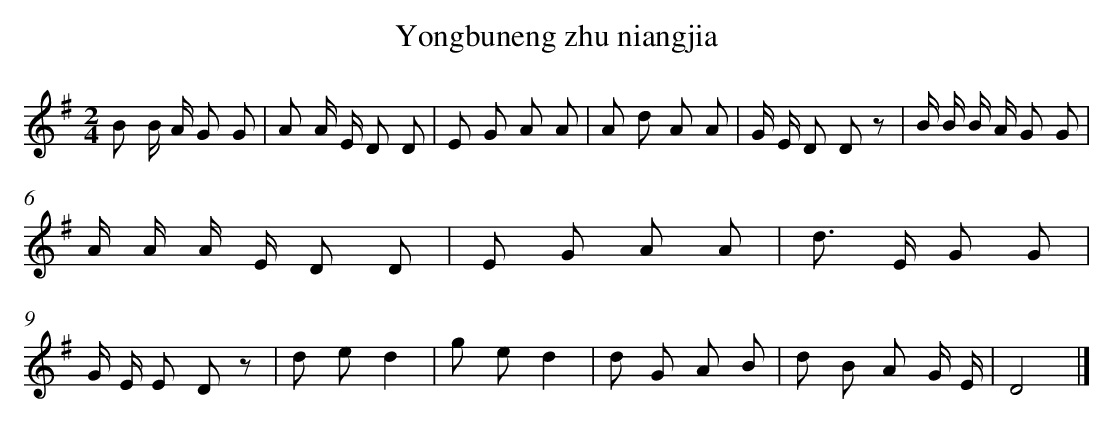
X:1
T: Yongbuneng zhu niangjia
L: 1/8
M: 2/4
K: G
B B/ A/ G G [I:setbarnb 1]|
A A/ E/ D D |
E G A A |
A d A A |
G/ E/ D D z |
B/ B/ B/ A/ G G |
A/ A/ A/ E/ D D |
E G A A |
d> E G G |
G/ E/ E D z |
d ed2 |
g ed2 |
d G A B |
d B A G/ E/ |
D4 |]
